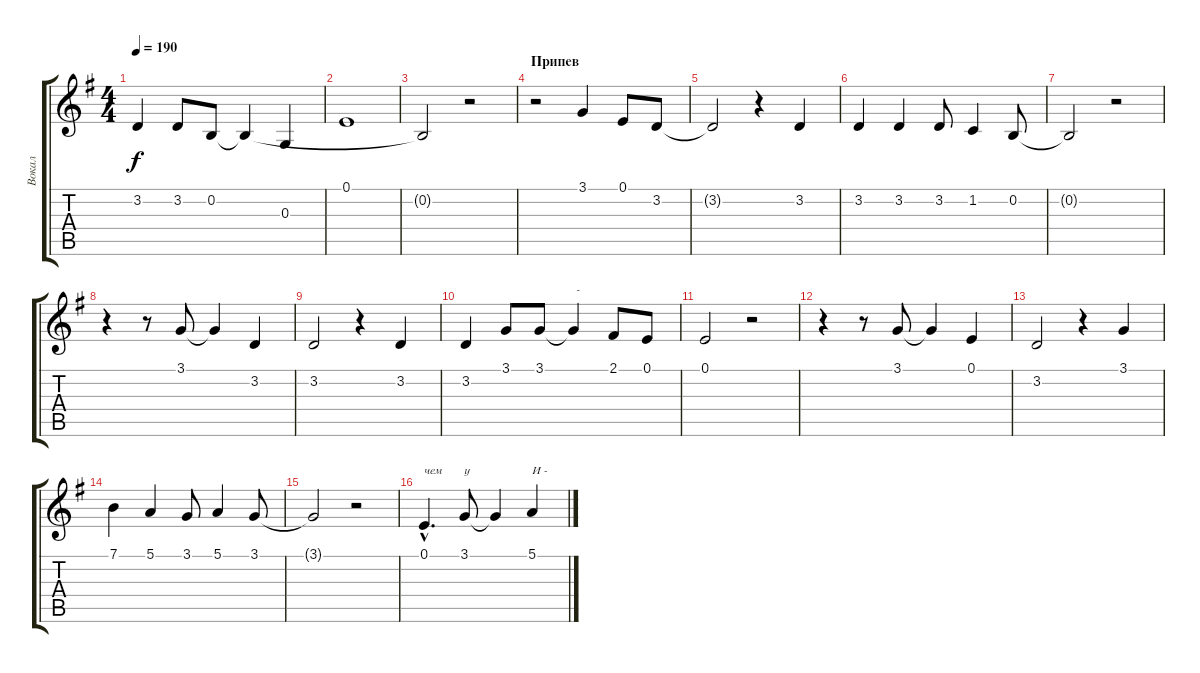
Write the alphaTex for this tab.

\track ("Вокал" "Вокал") {instrument oboe}
\staff {score tabs}
\tuning (E4 B3 G3 D3 A2 E2) {hide}
\ts (4 4)
\tempo 190
\clef g2
\ks g
3.2{t}.4{dy f} 3.2.8 0.2.8 0.2{t}.4 0.3.4 |
0.1.1 |
0.2{t}.2 r.2 |
\section ("" "Припев")
r.2 3.1.4 0.1.8 3.2.8 |
3.2{t}.2 r.4 3.2.4 |
3.2.4 3.2.4 3.2.8 1.2.4 0.2.8 |
0.2{t}.2 r.2 |
r.4 r.8 3.1.8 3.1{t}.4 3.2.4 |
3.2.2 r.4 3.2.4 |
3.2.4 3.1.8 3.1.8 3.1{t}.4{txt " -"} 2.1.8 0.1.8 |
0.1.2 r.2 |
r.4 r.8 3.1.8 3.1{t}.4 0.1.4 |
3.2.2 r.4 3.1.4 |
7.1.4 5.1.4 3.1.8 5.1.4 3.1.8 |
3.1{t}.2 r.2 |
0.1{hac}.4{d txt "чем"} 3.1.8{txt "у"} 3.1{t}.4 5.1.4{txt "И -"}
